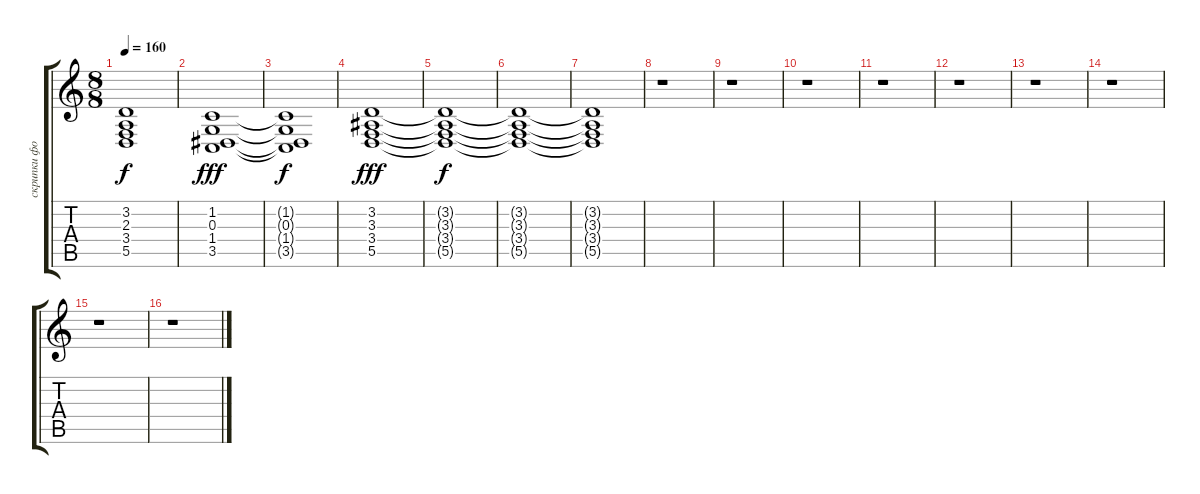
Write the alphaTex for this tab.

\track ("скрипки фон" "скрипки фо") {instrument synthstrings1}
\staff {score tabs}
\tuning (E4 B3 G3 D3 A2 E2) {hide}
\ts (8 8)
\tempo 160
\clef g2
\ks c
(3.2{t} 2.3{t} 3.4{t} 5.5{t}).1{dy f} |
(1.2 0.3 1.4 3.5).1{dy fff} |
(1.2{t} 0.3{t} 1.4{t} 3.5{t}).1{dy f} |
(3.2 3.3 3.4 5.5).1{dy fff} |
(3.2{t} 3.3{t} 3.4{t} 5.5{t}).1{dy f} |
(3.2{t} 3.3{t} 3.4{t} 5.5{t}).1 |
(3.2{t} 3.3{t} 3.4{t} 5.5{t}).1 |
r.1 |
r.1 |
r.1 |
r.1 |
r.1 |
r.1 |
r.1 |
r.1 |
r.1
